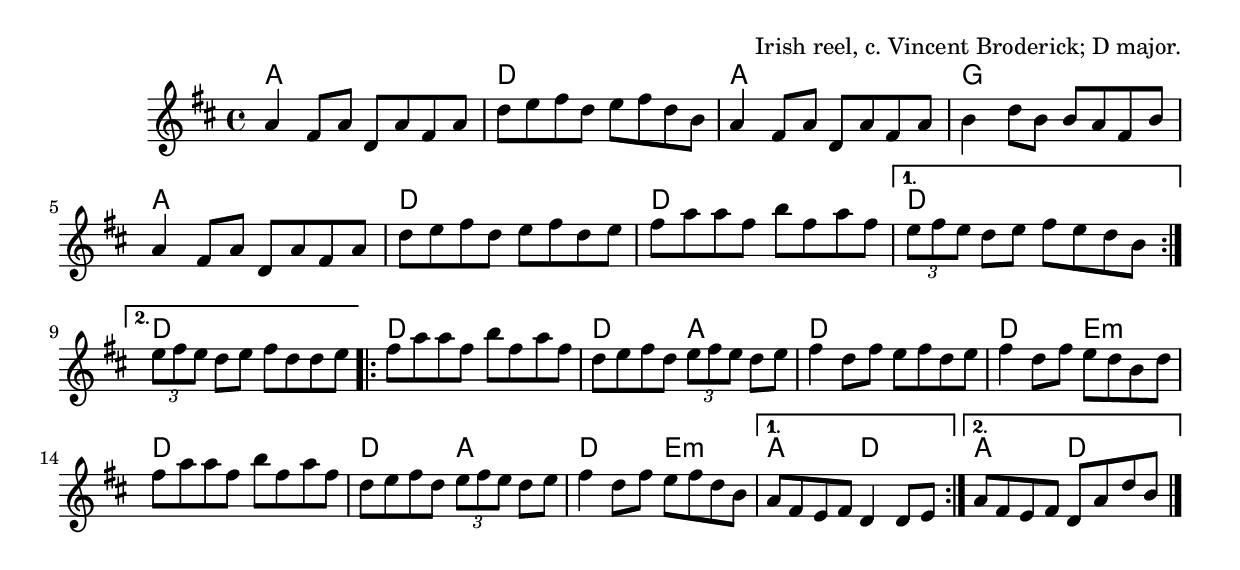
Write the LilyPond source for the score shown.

\version "2.18.2"
\include "util.ly"

\tocItem \markup "The Tinker's Daughter"

\score {
  <<
    \relative a' {
      \time 4/4
      \key d \major

      % A
      \repeat volta 2 {
        a4 fis8 a d, a' fis a |
        d e fis d e fis d b |
        a4 fis8 a d, a' fis a |
        b4 d8 b b a fis b |
        a4 fis8 a d, a' fis a |
        d e fis d e fis d e |
        fis a a fis b fis a fis |
      }
      \alternative {
        { \tuplet 3/2 { e fis e } d e fis e d b }
        { \tuplet 3/2 { e fis e } d e fis d d e }
      }

      % B
      \repeat volta 2 {
        fis a a fis b fis a fis |
        d e fis d \tuplet 3/2 { e fis e } d e |
        fis4 d8 fis e fis d e |
        fis4 d8 fis e d b d |
        fis a a fis b fis a fis |
        d e fis d \tuplet 3/2 { e fis e } d e |
        fis4 d8 fis e fis d b |
      }
      \alternative {
        { a fis e fis d4 d8 e }
        { a fis e fis d a' d b \bar "|." }
      }
    }


    \new ChordNames {
      \chordmode {
        \time 4/4

        \repeat volta 2 {
          a1 | d1 | a1 | g1 |
          a1 | d1 | d1 |
        }
        \alternative {
          { d1 }
          { d1 }
        }

        \repeat volta 2 {
          d1 | d2 a2 | d1 | d2 e2:m |
          d1 | d2 a2 | d2 e2:m |
        }
        \alternative {
          { a2 d2 }
          { a2 d2 }
        }
      }
    }
  >>

  \header {
    title = "The Tinker's Daughter"
    opus = "Irish reel, c. Vincent Broderick; D major."
  }
}
